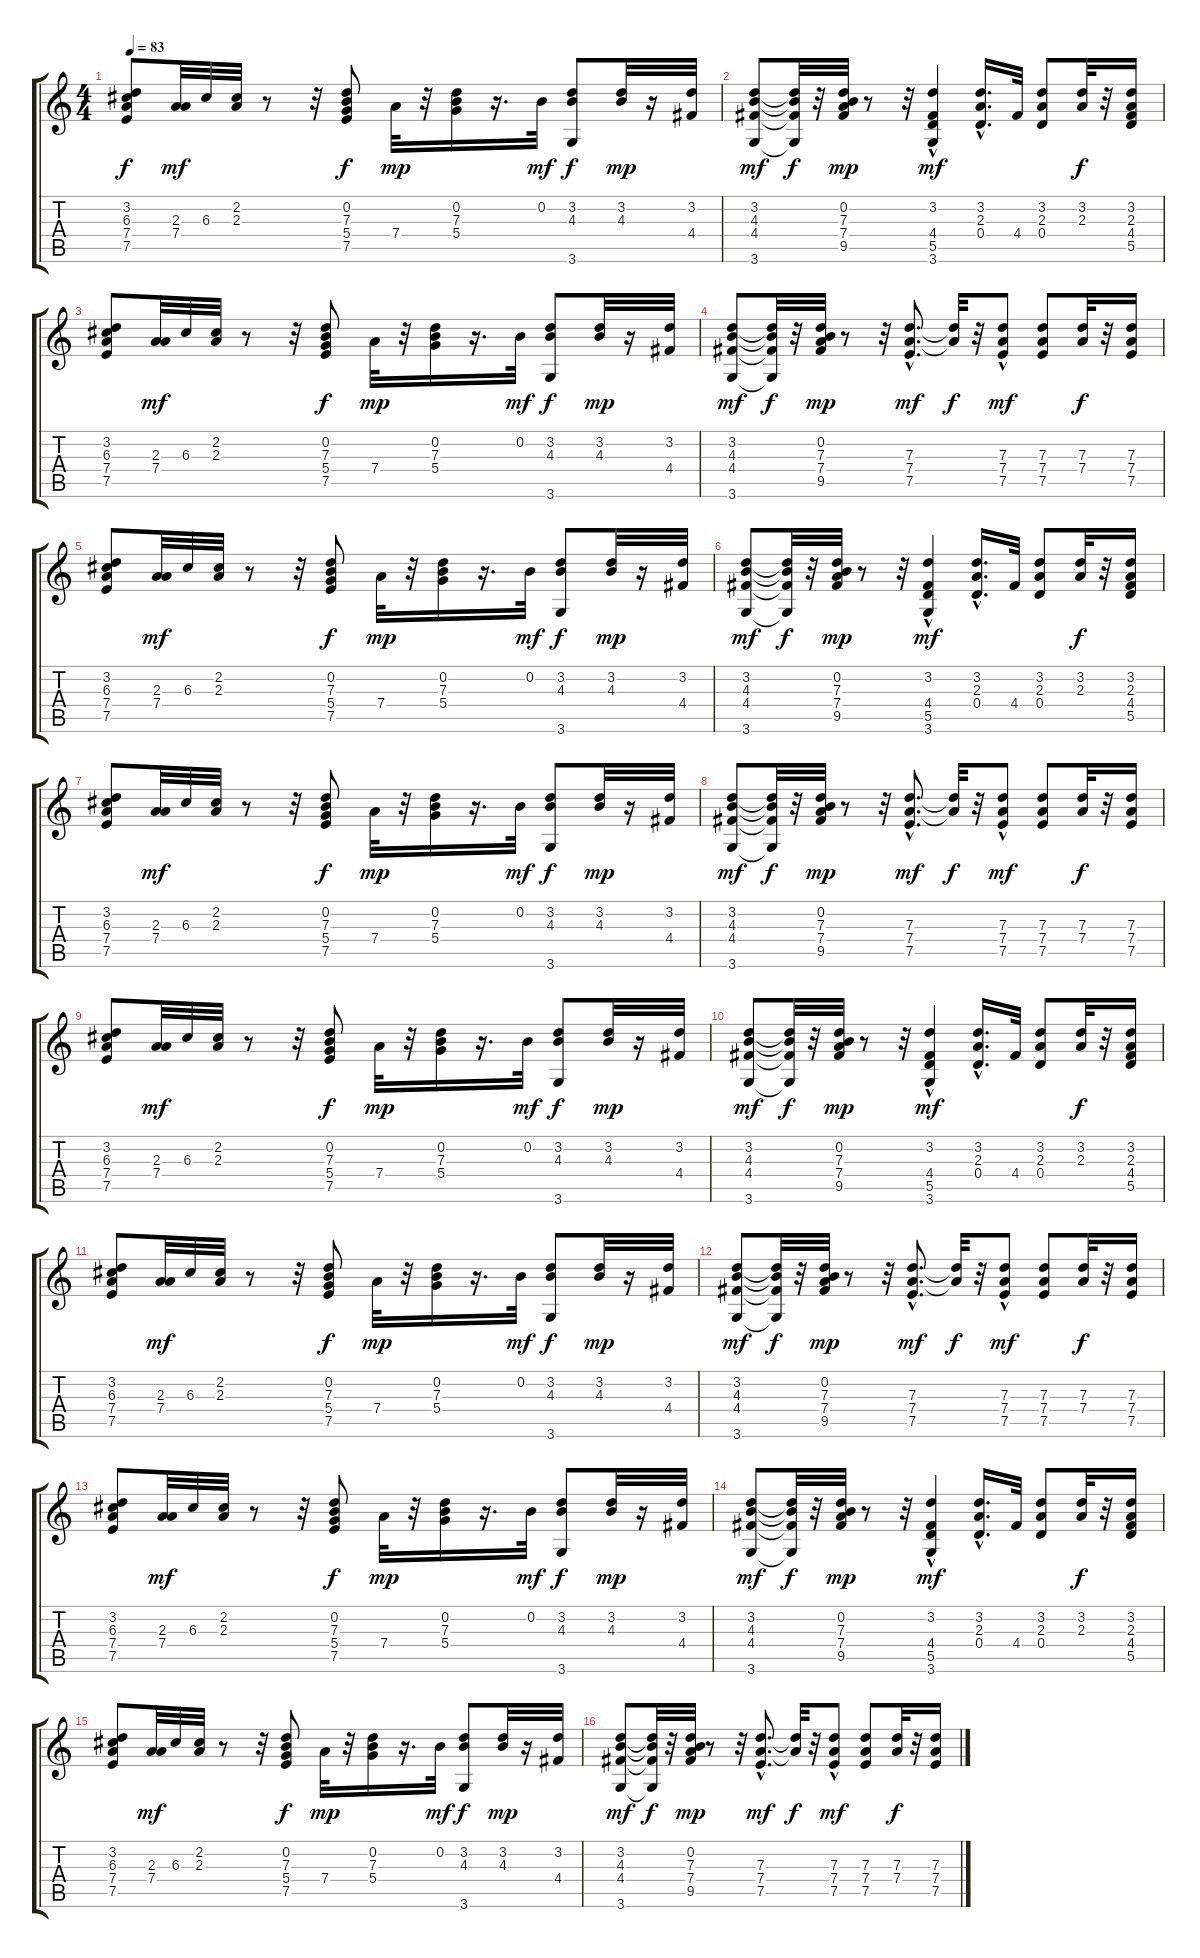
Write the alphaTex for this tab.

\track "" {instrument electricguitarclean}
\staff {score tabs}
\tuning (E4 B3 G3 D3 A2 E2) {hide}
\ts (4 4)
\tempo 83
\clef g2
\ks c
(3.2 6.3 7.4 7.5).8{dy f} (2.3 7.4).32{dy mf} 6.3.32 (2.2 2.3).32 r.8 r.32 (0.2 7.3 5.4 7.5).8{dy f} 7.4.32{dy mp} r.32 (0.2 7.3 5.4).16 r.16{d} 0.2.32{dy mf} (3.2 4.3 3.6).8{dy f} (3.2 4.3).32{dy mp} r.16 (3.2 4.4).32 |
(3.2 4.3 4.4 3.6).8{dy mf} (3.2{t} 4.3{t} 4.4{t} 3.6{t}).32{dy f} r.32 (0.2 7.3 7.4 9.5).32{dy mp} r.8 r.32 (3.2{hac} 4.4 5.5{hac} 3.6{hac}).4{dy mf} (3.2{hac} 2.3{hac} 0.4).16{d} 4.4.32 (3.2 2.3 0.4).8 (3.2 2.3).32{dy f} r.32 (3.2 2.3 4.4 5.5).16 |
(3.2 6.3 7.4 7.5).8 (2.3 7.4).32{dy mf} 6.3.32 (2.2 2.3).32 r.8 r.32 (0.2 7.3 5.4 7.5).8{dy f} 7.4.32{dy mp} r.32 (0.2 7.3 5.4).16 r.16{d} 0.2.32{dy mf} (3.2 4.3 3.6).8{dy f} (3.2 4.3).32{dy mp} r.16 (3.2 4.4).32 |
(3.2 4.3 4.4 3.6).8{dy mf} (3.2{t} 4.3{t} 4.4{t} 3.6{t}).32{dy f} r.32 (0.2 7.3 7.4 9.5).32{dy mp} r.8 r.32 (7.3{hac} 7.4{hac} 7.5{hac}).8{d dy mf} (7.3{t} 7.4{t}).32{dy f} r.32 (7.3{hac} 7.4{hac} 7.5).8{dy mf} (7.3 7.4 7.5).8 (7.3 7.4).32{dy f} r.32 (7.3 7.4 7.5).16 |
(3.2 6.3 7.4 7.5).8 (2.3 7.4).32{dy mf} 6.3.32 (2.2 2.3).32 r.8 r.32 (0.2 7.3 5.4 7.5).8{dy f} 7.4.32{dy mp} r.32 (0.2 7.3 5.4).16 r.16{d} 0.2.32{dy mf} (3.2 4.3 3.6).8{dy f} (3.2 4.3).32{dy mp} r.16 (3.2 4.4).32 |
(3.2 4.3 4.4 3.6).8{dy mf} (3.2{t} 4.3{t} 4.4{t} 3.6{t}).32{dy f} r.32 (0.2 7.3 7.4 9.5).32{dy mp} r.8 r.32 (3.2{hac} 4.4 5.5{hac} 3.6{hac}).4{dy mf} (3.2{hac} 2.3{hac} 0.4).16{d} 4.4.32 (3.2 2.3 0.4).8 (3.2 2.3).32{dy f} r.32 (3.2 2.3 4.4 5.5).16 |
(3.2 6.3 7.4 7.5).8 (2.3 7.4).32{dy mf} 6.3.32 (2.2 2.3).32 r.8 r.32 (0.2 7.3 5.4 7.5).8{dy f} 7.4.32{dy mp} r.32 (0.2 7.3 5.4).16 r.16{d} 0.2.32{dy mf} (3.2 4.3 3.6).8{dy f} (3.2 4.3).32{dy mp} r.16 (3.2 4.4).32 |
(3.2 4.3 4.4 3.6).8{dy mf} (3.2{t} 4.3{t} 4.4{t} 3.6{t}).32{dy f} r.32 (0.2 7.3 7.4 9.5).32{dy mp} r.8 r.32 (7.3{hac} 7.4{hac} 7.5{hac}).8{d dy mf} (7.3{t} 7.4{t}).32{dy f} r.32 (7.3{hac} 7.4{hac} 7.5).8{dy mf} (7.3 7.4 7.5).8 (7.3 7.4).32{dy f} r.32 (7.3 7.4 7.5).16 |
(3.2 6.3 7.4 7.5).8 (2.3 7.4).32{dy mf} 6.3.32 (2.2 2.3).32 r.8 r.32 (0.2 7.3 5.4 7.5).8{dy f} 7.4.32{dy mp} r.32 (0.2 7.3 5.4).16 r.16{d} 0.2.32{dy mf} (3.2 4.3 3.6).8{dy f} (3.2 4.3).32{dy mp} r.16 (3.2 4.4).32 |
(3.2 4.3 4.4 3.6).8{dy mf} (3.2{t} 4.3{t} 4.4{t} 3.6{t}).32{dy f} r.32 (0.2 7.3 7.4 9.5).32{dy mp} r.8 r.32 (3.2{hac} 4.4 5.5{hac} 3.6{hac}).4{dy mf} (3.2{hac} 2.3{hac} 0.4).16{d} 4.4.32 (3.2 2.3 0.4).8 (3.2 2.3).32{dy f} r.32 (3.2 2.3 4.4 5.5).16 |
(3.2 6.3 7.4 7.5).8 (2.3 7.4).32{dy mf} 6.3.32 (2.2 2.3).32 r.8 r.32 (0.2 7.3 5.4 7.5).8{dy f} 7.4.32{dy mp} r.32 (0.2 7.3 5.4).16 r.16{d} 0.2.32{dy mf} (3.2 4.3 3.6).8{dy f} (3.2 4.3).32{dy mp} r.16 (3.2 4.4).32 |
(3.2 4.3 4.4 3.6).8{dy mf} (3.2{t} 4.3{t} 4.4{t} 3.6{t}).32{dy f} r.32 (0.2 7.3 7.4 9.5).32{dy mp} r.8 r.32 (7.3{hac} 7.4{hac} 7.5{hac}).8{d dy mf} (7.3{t} 7.4{t}).32{dy f} r.32 (7.3{hac} 7.4{hac} 7.5).8{dy mf} (7.3 7.4 7.5).8 (7.3 7.4).32{dy f} r.32 (7.3 7.4 7.5).16 |
(3.2 6.3 7.4 7.5).8{volume 8} (2.3 7.4).32{dy mf volume 8} 6.3.32{volume 8} (2.2 2.3).32{volume 8} r.8 r.32 (0.2 7.3 5.4 7.5).8{dy f volume 8} 7.4.32{dy mp volume 7} r.32 (0.2 7.3 5.4).16{volume 7} r.16{d} 0.2.32{dy mf volume 7} (3.2 4.3 3.6).8{dy f volume 6} (3.2 4.3).32{dy mp volume 6} r.16 (3.2 4.4).32{volume 6} |
(3.2 4.3 4.4 3.6).8{dy mf volume 6} (3.2{t} 4.3{t} 4.4{t} 3.6{t}).32{dy f} r.32 (0.2 7.3 7.4 9.5).32{dy mp volume 6} r.8 r.32 (3.2{hac} 4.4 5.5{hac} 3.6{hac}).4{dy mf volume 6} (3.2{hac} 2.3{hac} 0.4).16{d volume 6} 4.4.32{volume 6} (3.2 2.3 0.4).8{volume 6} (3.2 2.3).32{dy f volume 6} r.32 (3.2 2.3 4.4 5.5).16{volume 6} |
(3.2 6.3 7.4 7.5).8{volume 6} (2.3 7.4).32{dy mf volume 6} 6.3.32{volume 6} (2.2 2.3).32{volume 6} r.8 r.32 (0.2 7.3 5.4 7.5).8{dy f volume 6} 7.4.32{dy mp volume 5} r.32 (0.2 7.3 5.4).16{volume 5} r.16{d} 0.2.32{dy mf volume 5} (3.2 4.3 3.6).8{dy f volume 5} (3.2 4.3).32{dy mp volume 5} r.16 (3.2 4.4).32{volume 5} |
(3.2 4.3 4.4 3.6).8{dy mf volume 5} (3.2{t} 4.3{t} 4.4{t} 3.6{t}).32{dy f} r.32 (0.2 7.3 7.4 9.5).32{dy mp volume 4} r.8 r.32 (7.3{hac} 7.4{hac} 7.5{hac}).8{d dy mf volume 3} (7.3{t} 7.4{t}).32{dy f} r.32 (7.3{hac} 7.4{hac} 7.5).8{dy mf volume 2} (7.3 7.4 7.5).8{volume 2} (7.3 7.4).32{dy f volume 0} r.32 (7.3 7.4 7.5).16{volume 0}
